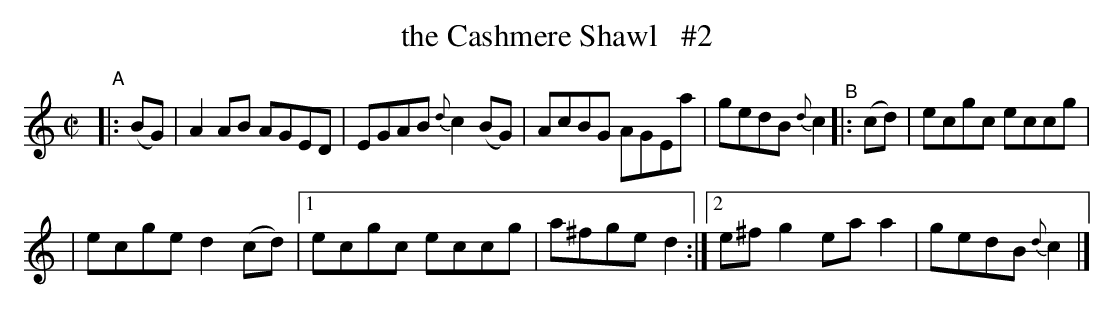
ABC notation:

X:1
T: the Cashmere Shawl   #2
M: C|
L: 1/8
K: C
"^A"\
|: (BG) | A2AB AGED | EGAB {d}c2(BG) | AcBG AGEa | gedB {d}c2 "^B"|: (cd) | ecgc eccg |
| ecge d2(cd) |[1 ecgc eccg | a^fge d2 :|[2 e^fg2 eaa2 | gedB {d}c2 |]
